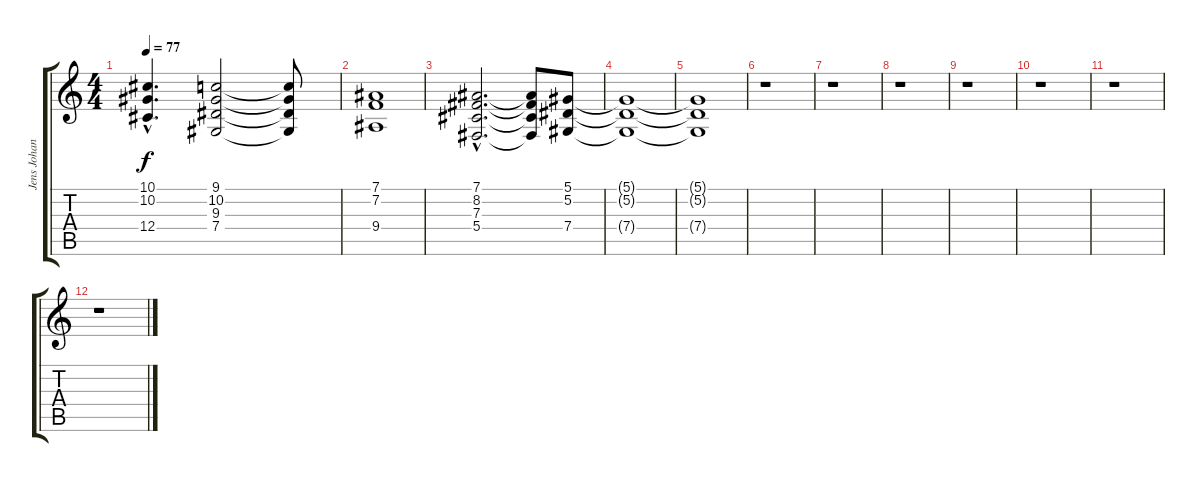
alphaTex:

\track ("Jens Johansson" "Jens Johan") {instrument stringensemble1}
\staff {score tabs}
\tuning (Eb4 Bb3 Gb3 Db3 Ab2 Eb2) {hide}
\ts (4 4)
\tempo 77
\clef g2
\ks c
(10.1{hac} 10.2{hac} 12.4{hac}).4{d dy f} (9.1 10.2 9.3 7.4).2 (9.1{t} 10.2{t} 9.3{t} 7.4{t}).8 |
(7.1 7.2 9.4).1 |
(7.1{hac} 8.2{hac} 7.3{hac} 5.4{hac}).2{d} (7.1{t} 8.2{t} 7.3{t} 5.4{t}).8 (5.1 5.2 7.4).8 |
(5.1{t} 5.2{t} 7.4{t}).1 |
(5.1{t} 5.2{t} 7.4{t}).1 |
r.1 |
r.1 |
r.1 |
r.1 |
r.1 |
r.1 |
r.1
